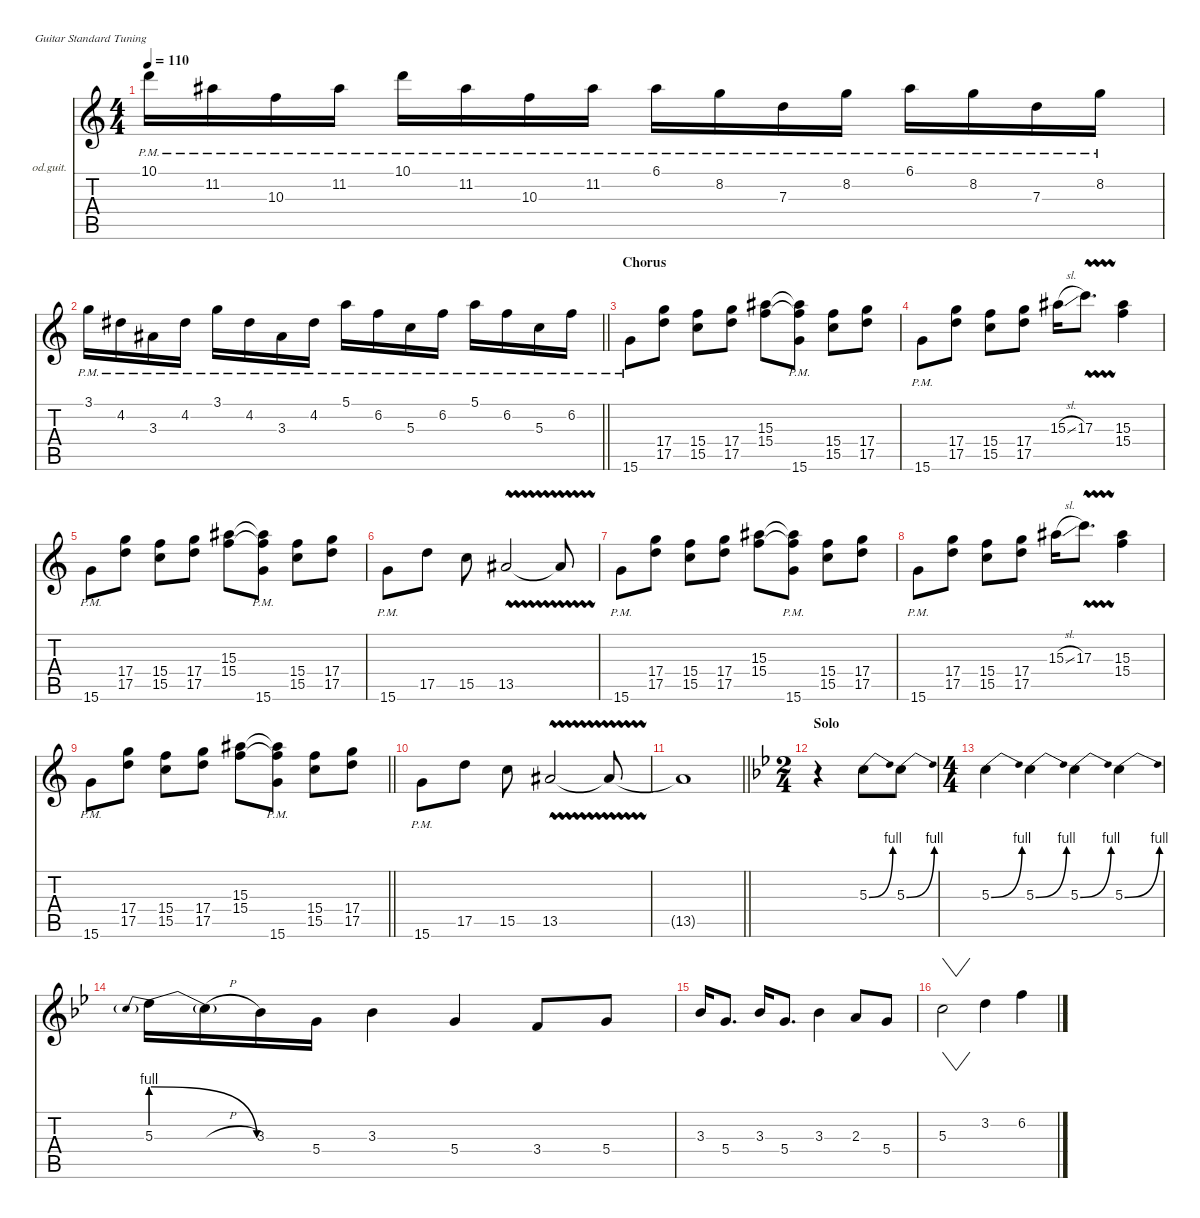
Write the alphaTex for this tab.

\defaultSystemsLayout 4
\hideDynamics
\bracketExtendMode nobrackets
\firstSystemTrackNameOrientation horizontal
\otherSystemsTrackNameOrientation horizontal
\track ("Gitar 1" "od.guit.") {instrument acousticgrandpiano}
\staff {score tabs}
\tuning (E4 B3 G3 D3 A2 E2)
\displaytranspose 12
\ts (4 4)
\tempo 110
\clef g2
\ks c
10.1{pm}.16{dy f} 11.2{pm}.16 10.3{pm}.16 11.2{pm}.16 10.1{pm}.16 11.2{pm}.16 10.3{pm}.16 11.2{pm}.16 6.1{pm}.16 8.2{pm}.16 7.3{pm}.16 8.2{pm}.16 6.1{pm}.16 8.2{pm}.16 7.3{pm}.16 8.2{pm}.16 |
\barLineRight lightlight
3.1{pm}.16 4.2{pm}.16 3.3{pm}.16 4.2{pm}.16 3.1{pm}.16 4.2{pm}.16 3.3{pm}.16 4.2{pm}.16 5.1{pm}.16 6.2{pm}.16 5.3{pm}.16 6.2{pm}.16 5.1{pm}.16 6.2{pm}.16 5.3{pm}.16 6.2{pm}.16 |
\section ("" "Chorus")
15.6{pm}.8 (17.4 17.5).8 (15.4 15.5).8 (17.4 17.5).8 (15.3 15.4).8 (15.6{pm} 15.3{t} 15.4{t}).8 (15.4 15.5).8 (17.4 17.5).8 |
15.6{pm}.8 (17.4 17.5).8 (15.4 15.5).8 (17.4 17.5).8 15.3{sl}.16 17.3{vw}.8{d} (15.3 15.4).4 |
15.6{pm}.8 (17.4 17.5).8 (15.4 15.5).8 (17.4 17.5).8 (15.3 15.4).8 (15.6{pm} 15.3{t} 15.4{t}).8 (15.4 15.5).8 (17.4 17.5).8 |
15.6{pm}.8 17.5.8 15.5.8 13.5{vw}.2 13.5{t}.8 |
15.6{pm}.8 (17.4 17.5).8 (15.4 15.5).8 (17.4 17.5).8 (15.3 15.4).8 (15.6{pm} 15.3{t} 15.4{t}).8 (15.4 15.5).8 (17.4 17.5).8 |
15.6{pm}.8 (17.4 17.5).8 (15.4 15.5).8 (17.4 17.5).8 15.3{sl}.16 17.3{vw}.8{d} (15.3 15.4).4 |
\barLineRight lightlight
15.6{pm}.8 (17.4 17.5).8 (15.4 15.5).8 (17.4 17.5).8 (15.3 15.4).8 (15.6{pm} 15.3{t} 15.4{t}).8 (15.4 15.5).8 (17.4 17.5).8 |
15.6{pm}.8 17.5.8 15.5.8 13.5{vw}.2 13.5{t}.8 |
\barLineRight lightlight
13.5{t}.1 |
\ts (2 4)
\beaming (8 2 2 2 2)
\section ("" "Solo")
\ks bb
r.4 5.3{be (bend 0 0 9.999999599999999 4)}.8 5.3{be (bend 0 0 9.999999599999999 4)}.8 |
\ts (4 4)
\beaming (8 2 2 2 2)
5.3{be (bend 0 0 9.999999599999999 4)}.4 5.3{be (bend 0 0 9.999999599999999 4)}.4 5.3{be (bend 0 0 9.999999599999999 4)}.4 5.3{be (bend 0 0 9.999999599999999 4)}.4 |
5.3{be (prebendrelease 0 4 60 0)}.16 5.3{h t}.16 3.3.16 5.4.16 3.3.4 5.4.4 3.4.8 5.4.8 |
3.3.16 5.4.8{d} 3.3.16 5.4.8{d} 3.3.4 2.3.8 5.4.8 |
5.3.2{vw} 3.2.4 6.2.4
